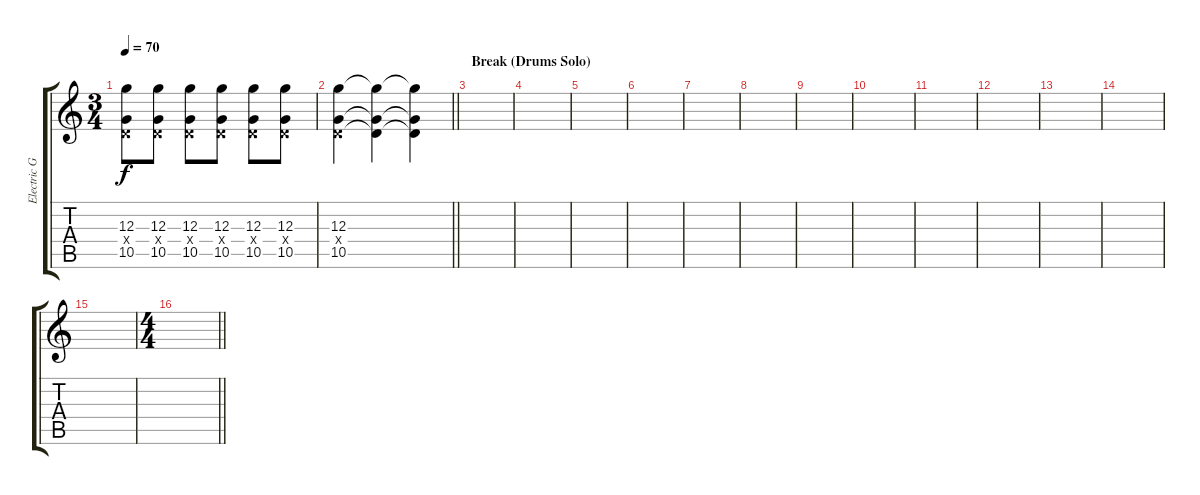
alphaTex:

\track ("Electric Guitar Clean (Brad)" "Electric G") {instrument electricguitarclean}
\staff {score tabs}
\tuning (E4 B3 G3 D3 A2 D2) {hide}
\ts (3 4)
\tempo 70
\clef g2
\ks c
(12.3 0.4{x} 10.5).8{dy f} (12.3 0.4{x} 10.5).8 (12.3 0.4{x} 10.5).8 (12.3 0.4{x} 10.5).8 (12.3 0.4{x} 10.5).8 (12.3 0.4{x} 10.5).8 |
\barLineRight lightlight
(12.3 0.4{x} 10.5).4 (12.3{t} 0.4{t} 10.5{t}).4 (12.3{t} 0.4{t} 10.5{t}).4 |
\section ("" "Break (Drums Solo)")
|
|
|
|
|
|
|
|
|
|
|
|
|
\ts (4 4)
\barLineRight lightlight
